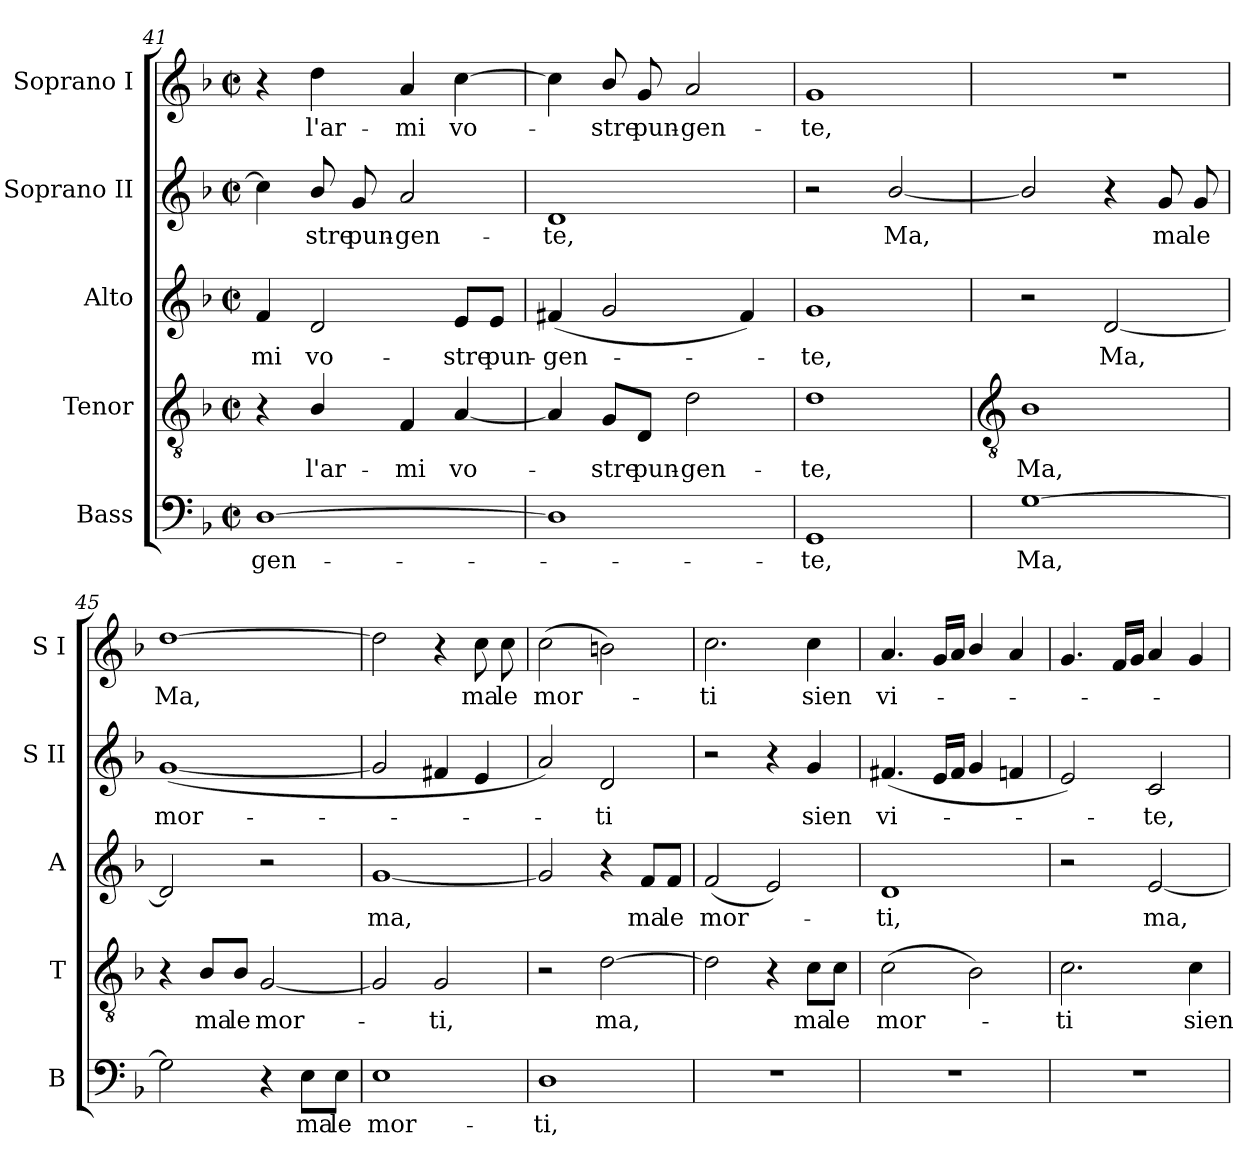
**kern	**text	**kern	**text	**kern	**text	**kern	**text	**kern	**text
*part5	*part5	*part4	*part4	*part3	*part3	*part2	*part2	*part1	*part1
*staff5	*staff5	*staff4	*staff4	*staff3	*staff3	*staff2	*staff2	*staff1	*staff1
*I"Bass	*	*I"Tenor	*	*I"Alto	*	*I"Soprano II	*	*I"Soprano I	*
*I'B	*	*I'T	*	*I'A	*	*I'S II	*	*I'S I	*
*clefF4	*	*clefGv2	*	*clefG2	*	*clefG2	*	*clefG2	*
*k[b-]	*	*k[b-]	*	*k[b-]	*	*k[b-]	*	*k[b-]	*
*F:	*	*F:	*	*F:	*	*F:	*	*F:	*
*M2/2	*	*M2/2	*	*M2/2	*	*M2/2	*	*M2/2	*
*met(c|)	*	*met(c|)	*	*met(c|)	*	*met(c|)	*	*met(c|)	*
=41	=41	=41	=41	=41	=41	=41	=41	=41	=41
!	!LO:LY:b	!	!	!	!LO:LY:b	!	!	!	!
[1D	-gen-	4r	.	4f	-mi	4cc]	.	4r	.
!	!	!	!LO:LY:b	!	!LO:LY:b	!	!LO:LY:b	!	!LO:LY:b
.	.	4B-/	l'ar-	2d	vo-	8b-/	stre	4dd	l'ar-
!	!	!	!	!	!	!	!LO:LY:b	!	!
.	.	.	.	.	.	8g	pun-	.	.
!	!	!	!LO:LY:b	!	!	!	!LO:LY:b	!	!LO:LY:b
.	.	4F	-mi	.	.	2a	-gen-	4a	-mi
!	!	!	!LO:LY:b	!	!LO:LY:b	!	!	!	!LO:LY:b
.	.	[4A	vo-	8e/L	-stre	.	.	[4cc	vo-
!	!	!	!	!	!LO:LY:b	!	!	!	!
.	.	.	.	8e/J	pun-	.	.	.	.
=42	=42	=42	=42	=42	=42	=42	=42	=42	=42
!	!	!	!	!	!LO:LY:b	!	!LO:LY:b	!	!
1D]	.	4A]	.	(<4f#X	-gen-	1d	-te,	4cc]	.
!	!	!	!LO:LY:b	!	!	!	!	!	!LO:LY:b
.	.	8G/L	stre	2g	.	.	.	8b-/	stre
!	!	!	!LO:LY:b	!	!	!	!	!	!LO:LY:b
.	.	8D/J	pun-	.	.	.	.	8g	pun-
!	!	!	!LO:LY:b	!	!	!	!	!	!LO:LY:b
.	.	2d	-gen-	.	.	.	.	2a	-gen-
.	.	.	.	4f#)	.	.	.	.	.
=43	=43	=43	=43	=43	=43	=43	=43	=43	=43
!	!LO:LY:b	!	!LO:LY:b	!	!LO:LY:b	!	!	!	!LO:LY:b
1GG	te,	1d	-te,	1g	te,	2r	.	1g	-te,
!	!	!	!	!	!	!	!LO:LY:b	!	!
.	.	.	.	.	.	[2b-/	Ma,	.	.
!!LO:LB:g=z
=44	=44	=44	=44	=44	=44	=44	=44	=44	=44
*	*	*clefGv2	*	*	*	*	*	*	*
!	!LO:LY:b	!	!LO:LY:b	!	!	!	!	!	!
[1G	Ma,	1B-	Ma,	2r	.	2b-/]	.	1r	.
!	!	!	!	!	!LO:LY:b	!	!	!	!
.	.	.	.	[2d	Ma,	4r	.	.	.
!	!	!	!	!	!	!	!LO:LY:b	!	!
.	.	.	.	.	.	8g	ma	.	.
!	!	!	!	!	!	!	!LO:LY:b	!	!
.	.	.	.	.	.	8g	le	.	.
=45	=45	=45	=45	=45	=45	=45	=45	=45	=45
!	!	!	!	!	!	!	!LO:LY:b	!	!LO:LY:b
2G]	.	4r	.	2d]	.	(<[1g	mor-	[1dd	Ma,
!	!	!	!LO:LY:b	!	!	!	!	!	!
.	.	8B-/L	ma	.	.	.	.	.	.
!	!	!	!LO:LY:b	!	!	!	!	!	!
.	.	8B-/J	le	.	.	.	.	.	.
!	!	!	!LO:LY:b	!	!	!	!	!	!
4r	.	[2G	mor-	2r	.	.	.	.	.
!	!LO:LY:b	!	!	!	!	!	!	!	!
8E\L	ma	.	.	.	.	.	.	.	.
!	!LO:LY:b	!	!	!	!	!	!	!	!
8E\J	le	.	.	.	.	.	.	.	.
=46	=46	=46	=46	=46	=46	=46	=46	=46	=46
!	!LO:LY:b	!	!	!	!LO:LY:b	!	!	!	!
1E	mor-	2G]	.	[1g	ma,	2g]	.	2dd]	.
!	!	!	!LO:LY:b	!	!	!	!	!	!
.	.	2G	ti,	.	.	4f#X	.	4r	.
!	!	!	!	!	!	!	!	!	!LO:LY:b
.	.	.	.	.	.	4e	.	8cc	ma
!	!	!	!	!	!	!	!	!	!LO:LY:b
.	.	.	.	.	.	.	.	8cc	le
=47	=47	=47	=47	=47	=47	=47	=47	=47	=47
!	!LO:LY:b	!	!	!	!	!	!	!	!LO:LY:b
1D	-ti,	2r	.	2g]	.	2a)	.	(>2cc	mor-
!	!	!	!LO:LY:b	!	!	!	!LO:LY:b	!	!
.	.	[2d	ma,	4r	.	2d	ti	2bn)	.
!	!	!	!	!	!LO:LY:b	!	!	!	!
.	.	.	.	8f/L	ma	.	.	.	.
!	!	!	!	!	!LO:LY:b	!	!	!	!
.	.	.	.	8f/J	le	.	.	.	.
=48	=48	=48	=48	=48	=48	=48	=48	=48	=48
!	!	!	!	!	!LO:LY:b	!	!	!	!LO:LY:b
1r	.	2d]	.	(<2f	mor-	2r	.	2.cc	ti
.	.	4r	.	2e)	.	4r	.	.	.
!	!	!	!LO:LY:b	!	!	!	!LO:LY:b	!	!LO:LY:b
.	.	8c\L	ma	.	.	4g	sien	4cc	sien
!	!	!	!LO:LY:b	!	!	!	!	!	!
.	.	8c\J	le	.	.	.	.	.	.
=49	=49	=49	=49	=49	=49	=49	=49	=49	=49
!	!	!	!LO:LY:b	!	!LO:LY:b	!	!LO:LY:b	!	!LO:LY:b
1r	.	(>2c	mor-	1d	ti,	(<4.f#X	vi-	4.a	vi-
.	.	.	.	.	.	16eLL	.	16gLL	.
.	.	.	.	.	.	16f#JJ	.	16aJJ	.
.	.	2B-)	.	.	.	4g	.	4b-/	.
.	.	.	.	.	.	4fn	.	4a	.
=50	=50	=50	=50	=50	=50	=50	=50	=50	=50
!	!	!	!LO:LY:b	!	!	!	!	!	!
1r	.	2.c	ti	2r	.	2e)	.	4.g	.
.	.	.	.	.	.	.	.	16fLL	.
.	.	.	.	.	.	.	.	16gJJ	.
!	!	!	!	!	!LO:LY:b	!	!LO:LY:b	!	!
.	.	.	.	[2e	ma,	2c	te,	4a	.
!	!	!	!LO:LY:b	!	!	!	!	!	!
.	.	4c	sien	.	.	.	.	4g	.
=	=	=	=	=	=	=	=	=	=
*-	*-	*-	*-	*-	*-	*-	*-	*-	*-
